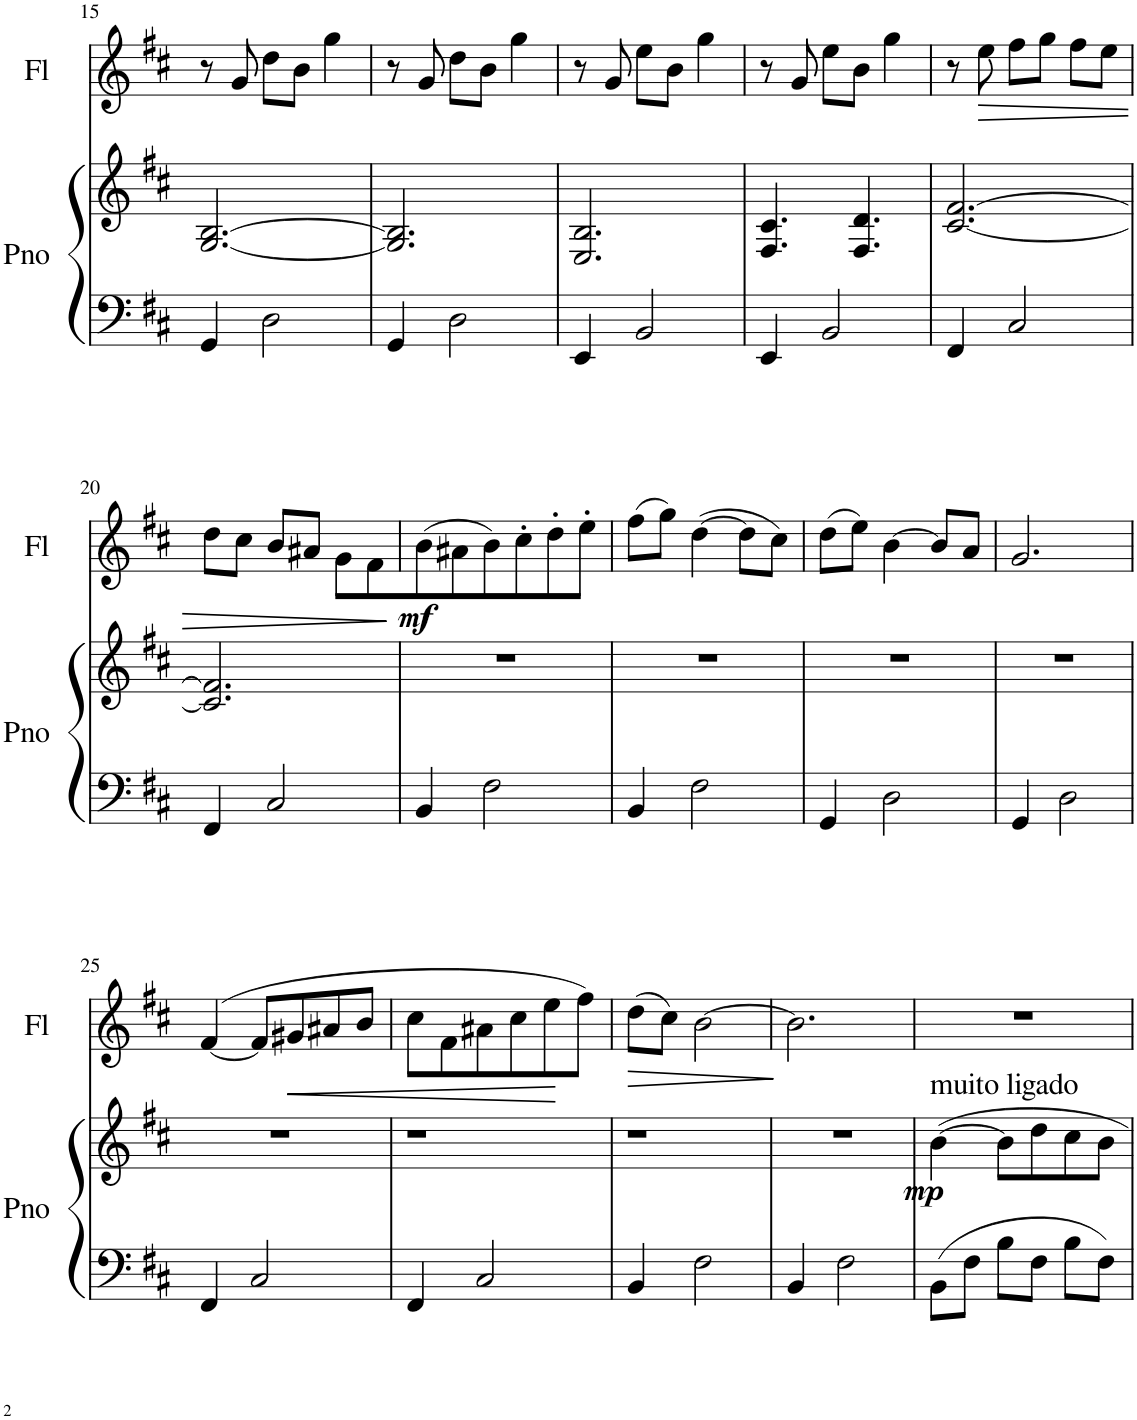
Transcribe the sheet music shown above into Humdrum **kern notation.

**kern	**kern	**dynam	**kern	**dynam
*part2	*part2	*part2	*part1	*part1
*staff3	*staff2	*staff2/3	*staff1	*staff1
*I"Piano	*	*	*I"Flute	*
*I'Pno	*	*	*I'Fl	*
!!LO:PB:g=z
*clefF4	*clefG2	*	*clefG2	*
*k[f#c#]	*k[f#c#]	*	*k[f#c#]	*
*M3/4	*M3/4	*	*M3/4	*
=15	=15	=15	=15	=15
4GG/	[2.G/ [2.B/	.	8r	.
.	.	.	8g/	.
2D\	.	.	8dd\L	.
.	.	.	8b\J	.
.	.	.	4gg\	.
=16	=16	=16	=16	=16
4GG/	2.G/] 2.B/]	.	8r	.
.	.	.	8g/	.
2D\	.	.	8dd\L	.
.	.	.	8b\J	.
.	.	.	4gg\	.
=17	=17	=17	=17	=17
4EE/	2.E/ 2.B/	.	8r	.
.	.	.	8g/	.
2BB/	.	.	8ee\L	.
.	.	.	8b\J	.
.	.	.	4gg\	.
=18	=18	=18	=18	=18
4EE/	4.F#/ 4.c#/	.	8r	.
.	.	.	8g/	.
2BB/	.	.	8ee\L	.
.	4.F#/ 4.d/	.	8b\J	.
.	.	.	4gg\	.
=19	=19	=19	=19	=19
4FF#/	[2.c#/ [2.f#/	.	8r	.
!	!	!	!	!LO:HP:b
.	.	.	8ee\	>
2C#/	.	.	8ff#\L	.
.	.	.	8gg\J	.
.	.	.	8ff#\L	.
.	.	.	8ee\J	.
!!LO:LB:g=z
=20	=20	=20	=20	=20
4FF#/	2.c#/] 2.f#/]	.	8dd\L	.
.	.	.	8cc#\J	.
2C#/	.	.	8b/L	.
.	.	.	8a#X/J	.
.	.	.	8g\L	.
.	.	.	8f#\	.
.	.	.	.	]
=21	=21	=21	=21	=21
!	!	!	!	!LO:DY:b
4BB/	2.r	.	(8b\	mf
.	.	.	8a#X\	.
2F#\	.	.	8b\)	.
.	.	.	8cc#'\	.
.	.	.	8dd'\	.
.	.	.	8ee'\J	.
=22	=22	=22	=22	=22
4BB/	2.r	.	(8ff#\L	.
.	.	.	8gg\J)	.
2F#\	.	.	([4dd\	.
.	.	.	8dd\L]	.
.	.	.	8cc#\J)	.
=23	=23	=23	=23	=23
4GG/	2.r	.	(8dd\L	.
.	.	.	8ee\J)	.
2D\	.	.	[4b\	.
.	.	.	8b/L]	.
.	.	.	8a/J	.
=24	=24	=24	=24	=24
4GG/	2.r	.	2.g/	.
2D\	.	.	.	.
!!LO:LB:g=z
=25	=25	=25	=25	=25
4FF#/	2.r	.	([4f#/	.
2C#/	.	.	8f#/L]	.
!	!	!	!	!LO:HP:b
.	.	.	8g#X/	<
.	.	.	8a#X/	.
.	.	.	8b/J	.
=26	=26	=26	=26	=26
4FF#/	2.r	.	8cc#\L	.
.	.	.	8f#\	.
2C#/	.	.	8a#X\	.
.	.	.	8cc#\	.
.	.	.	8ee\	.
.	.	.	8ff#\J)	[
=27	=27	=27	=27	=27
!	!	!	!	!LO:HP:b
4BB/	2.r	.	(8dd\L	>
.	.	.	8cc#\J)	.
2F#\	.	.	[2b\	.
4ryy	4r	.	4ryy	]
=28	=28	=28	=28	=28
4BB/	2.r	.	2.b\]	.
2F#\	.	.	.	.
4ryy	4r	.	4ryy	.
=29	=29	=29	=29	=29
!	!LO:TX:a:t=muito ligado	!	!	!
!	!	!LO:DY:b	!	!
8BB\L	[4b\	mp	2.r	.
8F#\J	.	.	.	.
8B\L	8b\L]	.	.	.
8F#\J	8dd\	.	.	.
8B\L	8cc#\	.	.	.
8F#\J	8b\J	.	.	.
=	=	=	=	=
*-	*-	*-	*-	*-
